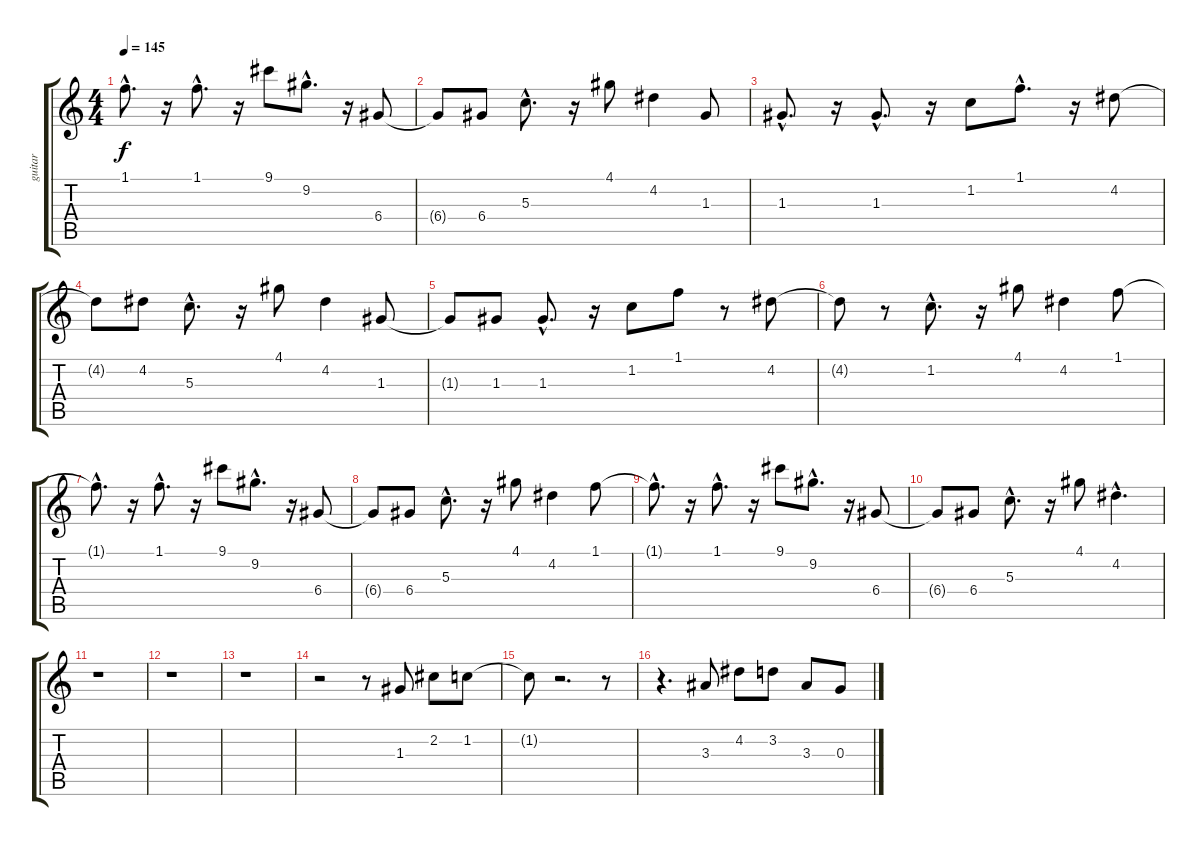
\track ("guitar" "guitar") {instrument electricguitarclean}
\staff {score tabs}
\tuning (E4 B3 G3 D3 A2 E2) {hide}
\ts (4 4)
\tempo 145
\clef g2
\ks c
1.1{hac t}.8{d dy f} r.16 1.1{hac}.8{d} r.16 9.1.8 9.2{hac}.8{d} r.16 6.4.8 |
6.4{t}.8 6.4.8 5.3{hac}.8{d} r.16 4.1.8 4.2.4 1.3.8 |
1.3{hac}.8{d} r.16 1.3{hac}.8{d} r.16 1.2.8 1.1{hac}.8{d} r.16 4.2.8 |
4.2{t}.8 4.2.8 5.3{hac}.8{d} r.16 4.1.8 4.2.4 1.3.8 |
1.3{t}.8 1.3.8 1.3{hac}.8{d} r.16 1.2.8 1.1.8 r.8 4.2.8 |
4.2{t}.8 r.8 1.2{hac}.8{d} r.16 4.1.8 4.2.4 1.1.8 |
1.1{hac t}.8{d} r.16 1.1{hac}.8{d} r.16 9.1.8 9.2{hac}.8{d} r.16 6.4.8 |
6.4{t}.8 6.4.8 5.3{hac}.8{d} r.16 4.1.8 4.2.4 1.1.8 |
1.1{hac t}.8{d} r.16 1.1{hac}.8{d} r.16 9.1.8 9.2{hac}.8{d} r.16 6.4.8 |
6.4{t}.8 6.4.8 5.3{hac}.8{d} r.16 4.1.8 4.2{hac}.4{d} |
r.1 |
r.1 |
r.1 |
r.2 r.8 1.3.8 2.2.8 1.2.8 |
1.2{t}.8 r.2{d} r.8 |
r.4{d} 3.3.8 4.2.8 3.2.8 3.3.8 0.3.8
